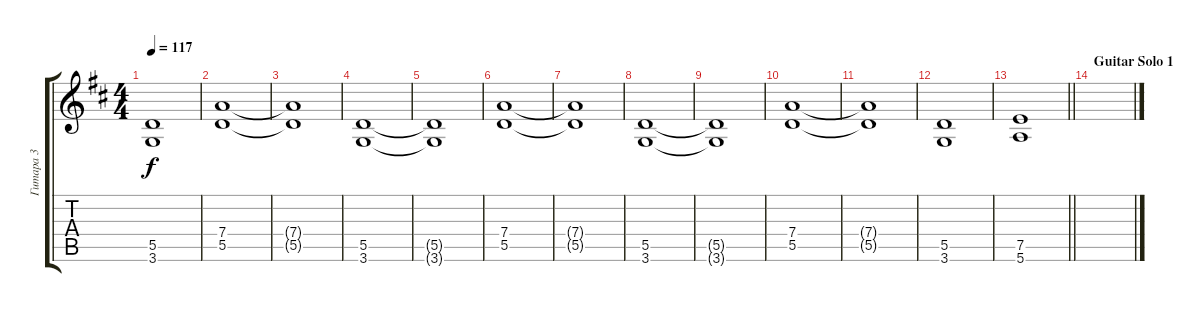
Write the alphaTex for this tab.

\track ("Гитара 3" "Гитара 3") {instrument distortionguitar}
\staff {score tabs}
\tuning (E4 B3 G3 D3 A2 E2) {hide}
\ts (4 4)
\tempo 117
\clef g2
\ks d
(5.5{t} 3.6{t}).1{dy f} |
(7.4 5.5).1 |
(7.4{t} 5.5{t}).1 |
(5.5 3.6).1 |
(5.5{t} 3.6{t}).1 |
(7.4 5.5).1 |
(7.4{t} 5.5{t}).1 |
(5.5 3.6).1 |
(5.5{t} 3.6{t}).1 |
(7.4 5.5).1 |
(7.4{t} 5.5{t}).1 |
(5.5 3.6).1 |
\barLineRight lightlight
(7.5 5.6).1 |
\section ("" "Guitar Solo 1")
